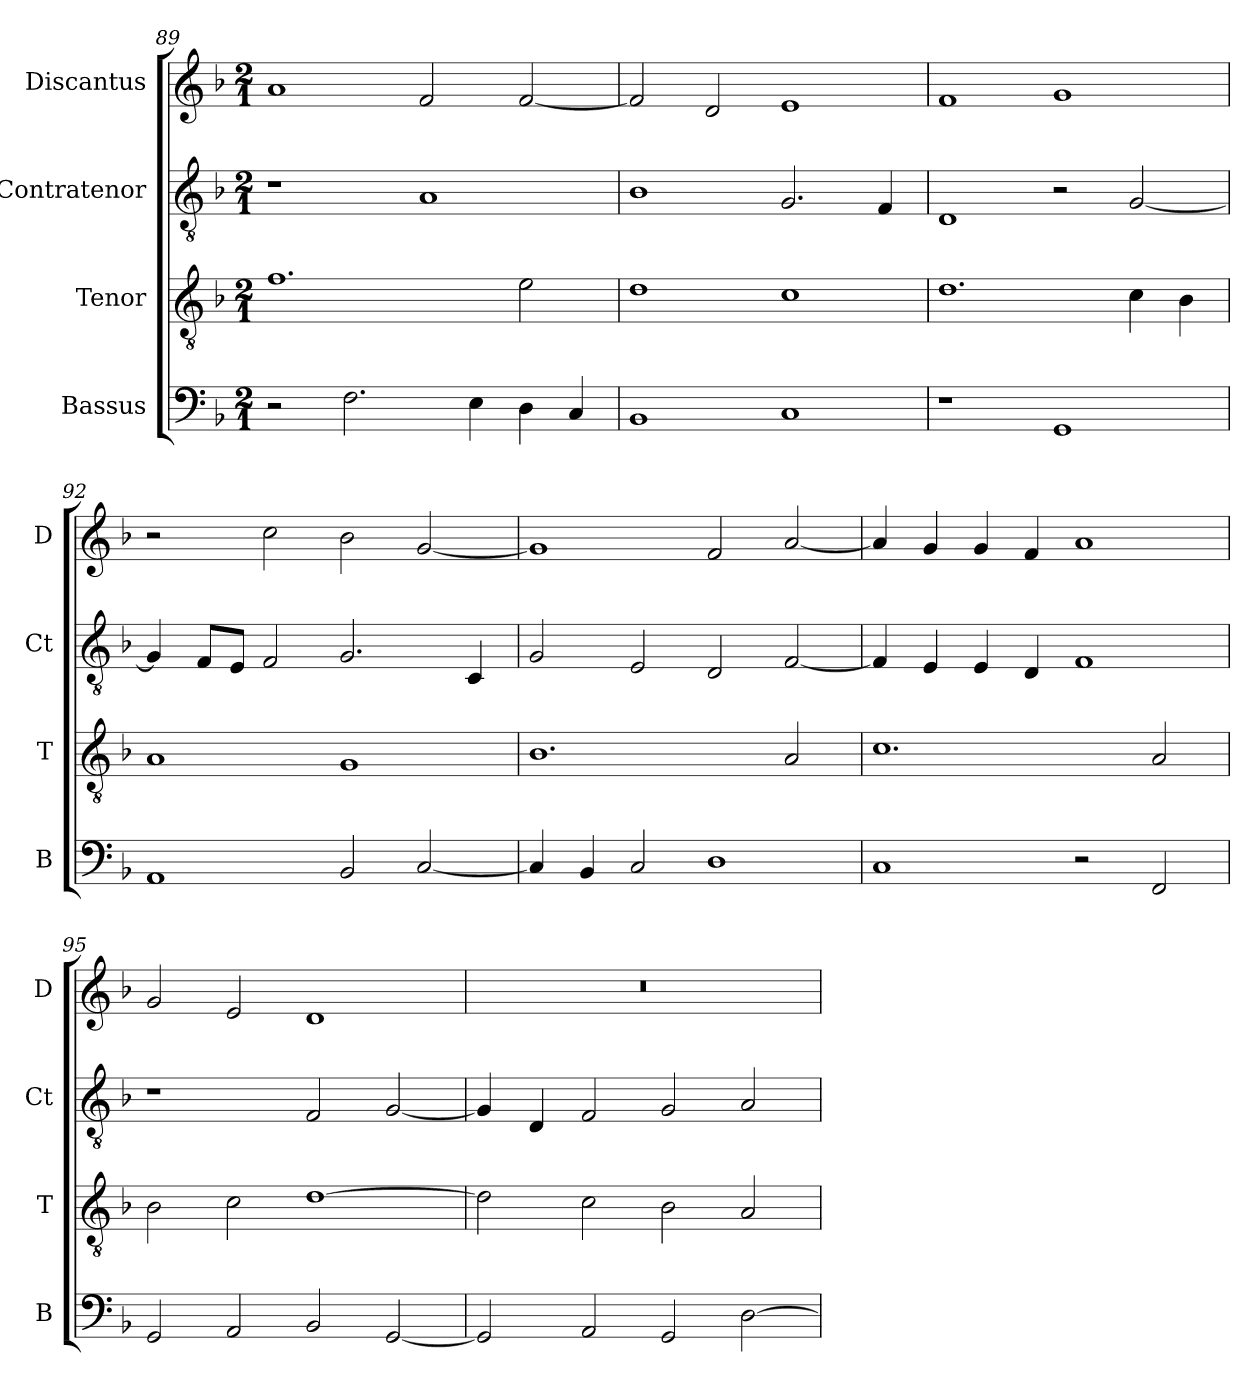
**kern	**kern	**kern	**kern
*part4	*part3	*part2	*part1
*staff4	*staff3	*staff2	*staff1
*I"Bassus	*I"Tenor	*I"Contratenor	*I"Discantus
*I'B	*I'T	*I'Ct	*I'D
*clefF4	*clefGv2	*clefGv2	*clefG2
*k[b-]	*k[b-]	*k[b-]	*k[b-]
*M2/1	*M2/1	*M2/1	*M2/1
=89	=89	=89	=89
2r	1.f	1r	1a
2.F\	.	.	.
.	.	1A	2f/
4E\	.	.	.
4D\	2e\	.	[2f/
4C/	.	.	.
=90	=90	=90	=90
1BB-	1d	1B-	2f/]
.	.	.	2d/
1C	1c	2.G/	1e
.	.	4F/	.
=91	=91	=91	=91
1r	1.d	1D	1f
1GG	.	2r	1g
.	4c\	[2G/	.
.	4B-\	.	.
=92	=92	=92	=92
1AA	1A	4G/]	2r
.	.	8F/L	.
.	.	8E/J	.
.	.	2F/	2cc\
2BB-/	1G	2.G/	2b-\
[2C/	.	.	[2g/
.	.	4C/	.
=93	=93	=93	=93
4C/]	1.B-	2G/	1g]
4BB-/	.	.	.
2C/	.	2E/	.
1D	.	2D/	2f/
.	2A/	[2F/	[2a/
=94	=94	=94	=94
1C	1.c	4F/]	4a/]
.	.	4E/	4g/
.	.	4E/	4g/
.	.	4D/	4f/
2r	.	1F	1a
2FF/	2A/	.	.
=95	=95	=95	=95
2GG/	2B-\	1r	2g/
2AA/	2c\	.	2e/
2BB-/	[1d	2F/	1d
[2GG/	.	[2G/	.
=96	=96	=96	=96
2GG/]	2d\]	4G/]	0r
.	.	4D/	.
2AA/	2c\	2F/	.
2GG/	2B-\	2G/	.
[2D\	2A/	2A/	.
=	=	=	=
*-	*-	*-	*-
